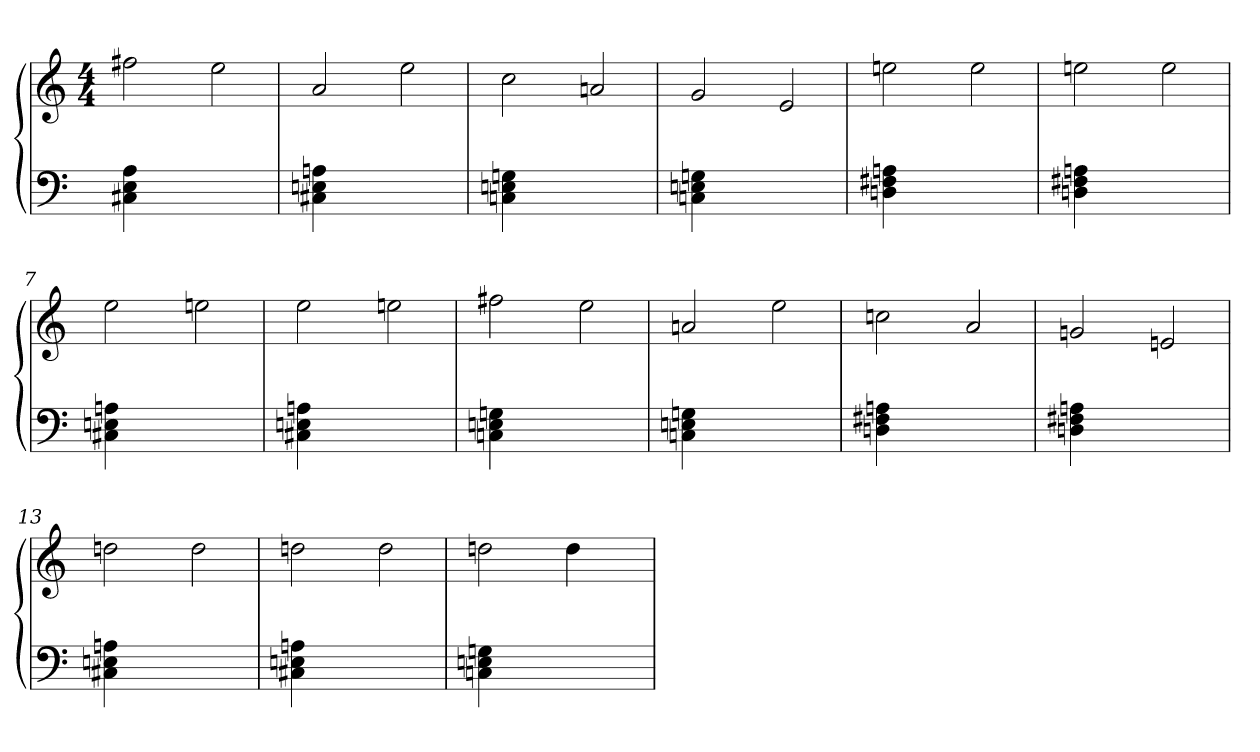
**kern	**kern
*part2	*part1
*staff2	*staff1
*	*M4/4
=1	=1
4A 4C#X 4E	2ff#X
2.ryy	.
.	2ee
=2	=2
4An 4C#X 4En	2a
2.ryy	.
.	2ee
=3	=3
4Cn 4En 4Gn	2cc
2.ryy	.
.	2an
=4	=4
4Cn 4En 4Gn	2g
2.ryy	.
.	2e
=5	=5
4Dn 4F#X 4An	2een
2.ryy	.
.	2ee
=6	=6
4Dn 4F#X 4An	2een
2.ryy	.
.	2ee
=7	=7
4An 4C#X 4En	2ee
2.ryy	.
.	2een
=8	=8
4An 4C#X 4En	2ee
2.ryy	.
.	2een
=9	=9
4Cn 4En 4Gn	2ff#X
2.ryy	.
.	2ee
=10	=10
4Cn 4En 4Gn	2an
2.ryy	.
.	2ee
=11	=11
4Dn 4F#X 4An	2ccn
2.ryy	.
.	2a
=12	=12
4Dn 4F#X 4An	2gn
2.ryy	.
.	2en
=13	=13
4An 4C#X 4En	2ddn
2.ryy	.
.	2dd
=14	=14
4An 4C#X 4En	2ddn
2.ryy	.
.	2dd
=15	=15
4Cn 4En 4Gn	2ddn
2.ryy	.
.	4dd
.	4ryy
=	=
*-	*-
